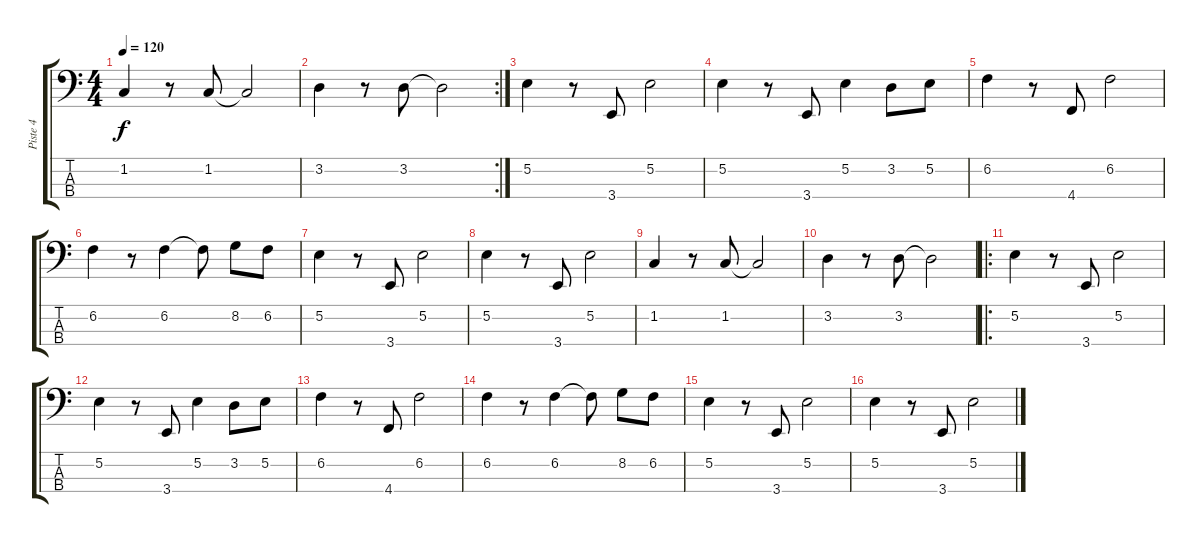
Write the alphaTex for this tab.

\track ("Piste 4" "Piste 4") {instrument electricbasspick}
\staff {score tabs}
\tuning (E2 B1 Gb1 Db1) {hide}
\ts (4 4)
\tempo 120
\clef f4
\ks c
1.2.4{dy f} r.8 1.2.8 1.2{t}.2 |
\rc 2
3.2.4 r.8 3.2.8 3.2{t}.2 |
5.2.4 r.8 3.4.8 5.2.2 |
5.2.4 r.8 3.4.8 5.2.4 3.2.8 5.2.8 |
6.2.4 r.8 4.4.8 6.2.2 |
6.2.4 r.8 6.2.4 6.2{t}.8 8.2.8 6.2.8 |
5.2.4 r.8 3.4.8 5.2.2 |
5.2.4 r.8 3.4.8 5.2.2 |
1.2.4 r.8 1.2.8 1.2{t}.2 |
3.2.4 r.8 3.2.8 3.2{t}.2 |
\ro
5.2.4 r.8 3.4.8 5.2.2 |
5.2.4 r.8 3.4.8 5.2.4 3.2.8 5.2.8 |
6.2.4 r.8 4.4.8 6.2.2 |
6.2.4 r.8 6.2.4 6.2{t}.8 8.2.8 6.2.8 |
5.2.4 r.8 3.4.8 5.2.2 |
5.2.4 r.8 3.4.8 5.2.2
